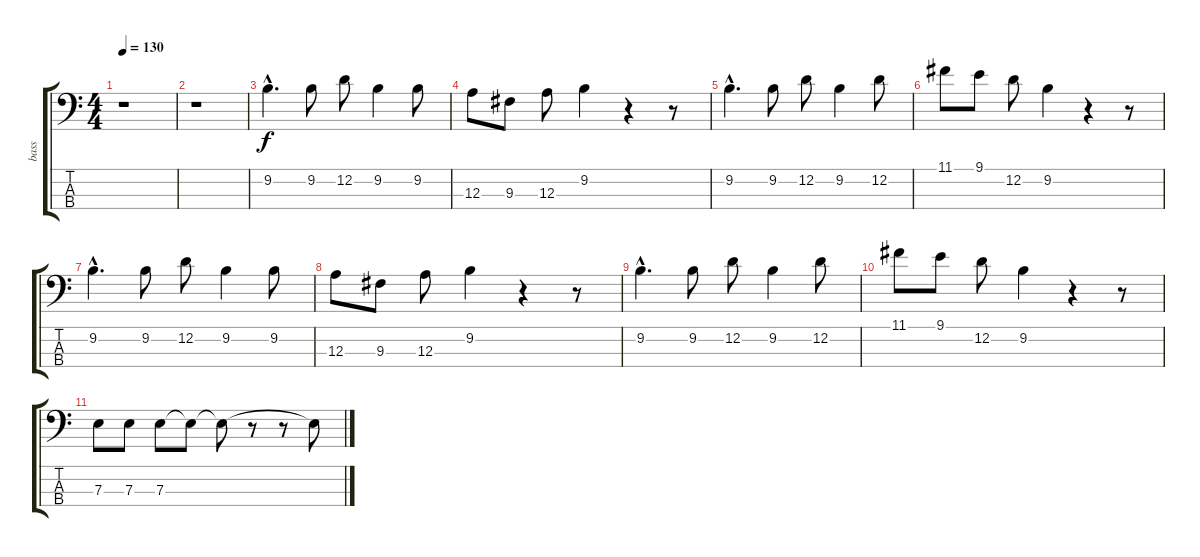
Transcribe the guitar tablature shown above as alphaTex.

\track ("bass" "bass") {instrument electricbasspick}
\staff {score tabs}
\tuning (G2 D2 A1 E1) {hide}
\ts (4 4)
\tempo 130
\clef f4
\ks c
r.1{dy f} |
r.1 |
9.2{hac}.4{d} 9.2.8 12.2.8 9.2.4 9.2.8 |
12.3.8 9.3.8 12.3.8 9.2.4 r.4 r.8 |
9.2{hac}.4{d} 9.2.8 12.2.8 9.2.4 12.2.8 |
11.1.8 9.1.8 12.2.8 9.2.4 r.4 r.8 |
9.2{hac}.4{d} 9.2.8 12.2.8 9.2.4 9.2.8 |
12.3.8 9.3.8 12.3.8 9.2.4 r.4 r.8 |
9.2{hac}.4{d} 9.2.8 12.2.8 9.2.4 12.2.8 |
11.1.8 9.1.8 12.2.8 9.2.4 r.4 r.8 |
7.3.8 7.3.8 7.3.8 7.3{t}.8 7.3{t}.8 r.8 r.8 7.3{t}.8
